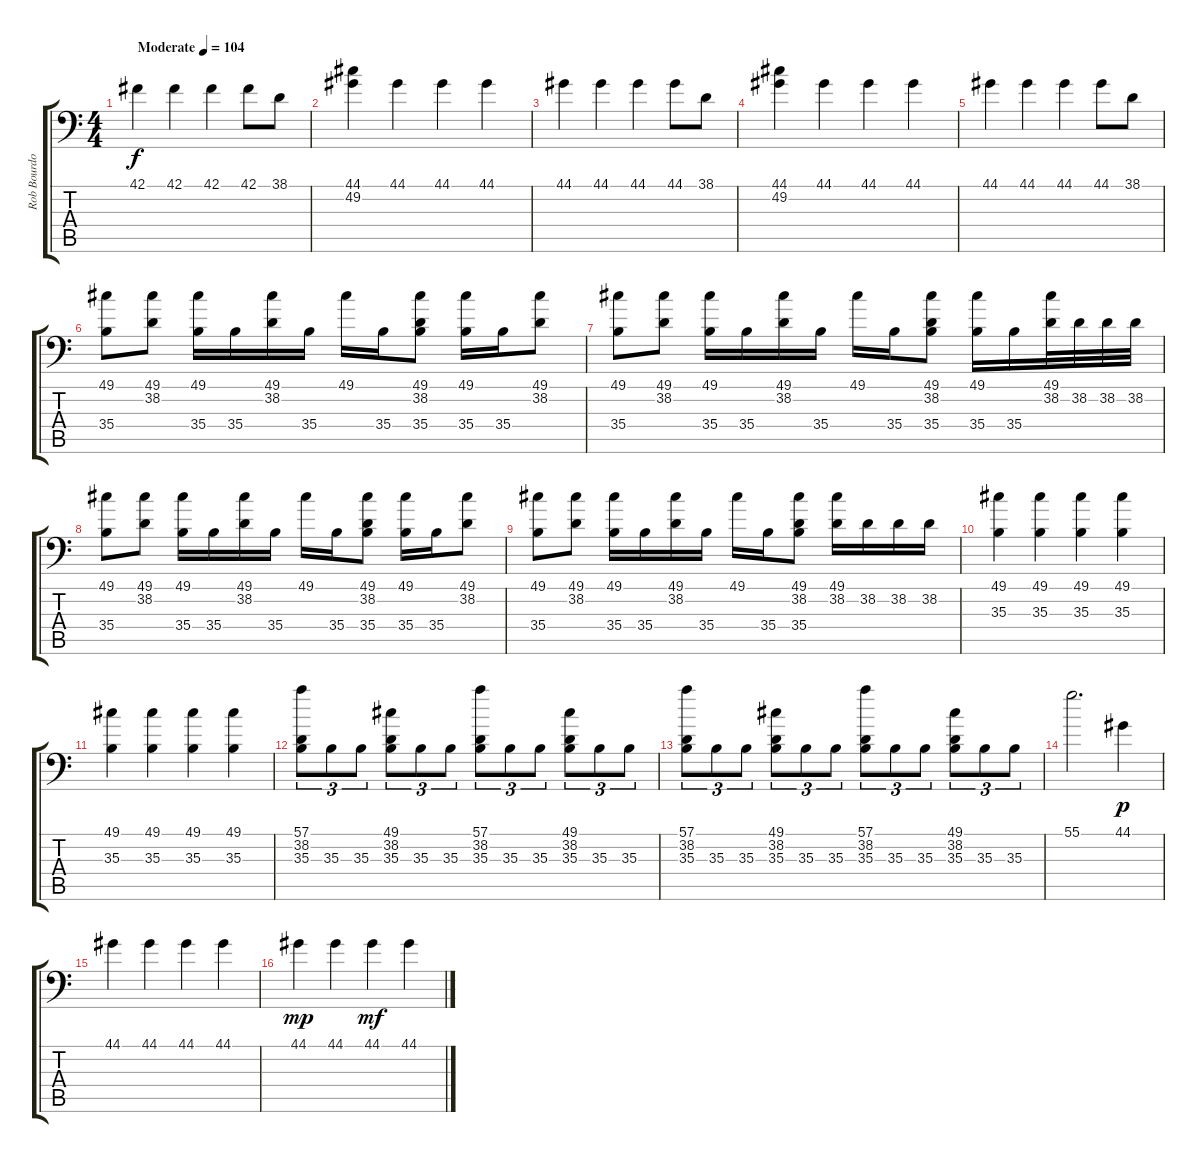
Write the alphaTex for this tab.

\track ("Rob Bourdon (drums)" "Rob Bourdo") {instrument acousticgrandpiano}
\staff {score tabs}
\tuning (C-1 C-1 C-1 C-1 C-1 C-1) {hide}
\ts (4 4)
\tempo (104 "Moderate")
\clef f4
\ks c
42.1.4{dy f instrument acousticgrandpiano} 42.1.4 42.1.4 42.1.8 38.1.8 |
(44.1 49.2).4 44.1.4 44.1.4 44.1.4 |
44.1.4 44.1.4 44.1.4 44.1.8 38.1.8 |
(44.1 49.2).4 44.1.4 44.1.4 44.1.4 |
44.1.4 44.1.4 44.1.4 44.1.8 38.1.8 |
(49.1 35.4).8 (49.1 38.2).8 (49.1 35.4).16 35.4.16 (49.1 38.2).16 35.4.16 49.1.16 35.4.16 (49.1 38.2 35.4).8 (49.1 35.4).16 35.4.16 (49.1 38.2).8 |
(49.1 35.4).8 (49.1 38.2).8 (49.1 35.4).16 35.4.16 (49.1 38.2).16 35.4.16 49.1.16 35.4.16 (49.1 38.2 35.4).8 (49.1 35.4).16 35.4.16 (49.1 38.2).32 38.2.32 38.2.32 38.2.32 |
(49.1 35.4).8 (49.1 38.2).8 (49.1 35.4).16 35.4.16 (49.1 38.2).16 35.4.16 49.1.16 35.4.16 (49.1 38.2 35.4).8 (49.1 35.4).16 35.4.16 (49.1 38.2).8 |
(49.1 35.4).8 (49.1 38.2).8 (49.1 35.4).16 35.4.16 (49.1 38.2).16 35.4.16 49.1.16 35.4.16 (49.1 38.2 35.4).8 (49.1 38.2).16 38.2.16 38.2.16 38.2.16 |
(49.1 35.3).4 (49.1 35.3).4 (49.1 35.3).4 (49.1 35.3).4 |
(49.1 35.3).4 (49.1 35.3).4 (49.1 35.3).4 (49.1 35.3).4 |
(57.1 38.2 35.3).8{tu (3 2)} 35.3.8{tu (3 2)} 35.3.8{tu (3 2)} (49.1 38.2 35.3).8{tu (3 2)} 35.3.8{tu (3 2)} 35.3.8{tu (3 2)} (57.1 38.2 35.3).8{tu (3 2)} 35.3.8{tu (3 2)} 35.3.8{tu (3 2)} (49.1 38.2 35.3).8{tu (3 2)} 35.3.8{tu (3 2)} 35.3.8{tu (3 2)} |
(57.1 38.2 35.3).8{tu (3 2)} 35.3.8{tu (3 2)} 35.3.8{tu (3 2)} (49.1 38.2 35.3).8{tu (3 2)} 35.3.8{tu (3 2)} 35.3.8{tu (3 2)} (57.1 38.2 35.3).8{tu (3 2)} 35.3.8{tu (3 2)} 35.3.8{tu (3 2)} (49.1 38.2 35.3).8{tu (3 2)} 35.3.8{tu (3 2)} 35.3.8{tu (3 2)} |
55.1.2{d} 44.1.4{dy p} |
44.1.4 44.1.4 44.1.4 44.1.4 |
44.1.4{dy mp} 44.1.4 44.1.4{dy mf} 44.1.4
